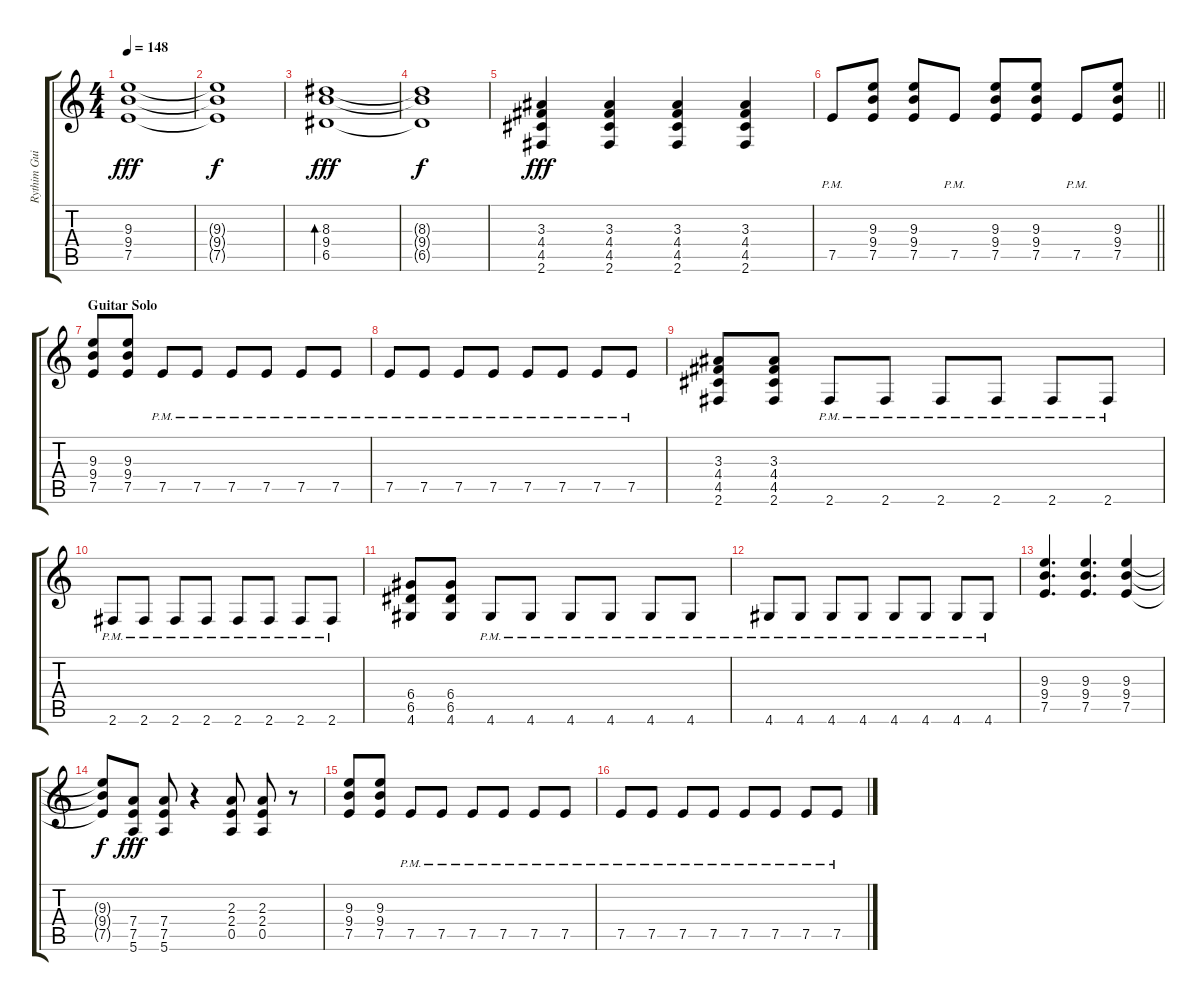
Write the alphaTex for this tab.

\track ("Rythim Guitar" "Rythim Gui") {instrument distortionguitar}
\staff {score tabs}
\tuning (E4 B3 G3 D3 A2 E2) {hide}
\ts (4 4)
\tempo 148
\clef g2
\ks c
(9.3 9.4 7.5).1{dy fff} |
(9.3{t} 9.4{t} 7.5{t}).1{dy f} |
(8.3 9.4 6.5).1{bd 480 dy fff} |
(8.3{t} 9.4{t} 6.5{t}).1{dy f} |
(3.3 4.4 4.5 2.6).4{dy fff} (3.3 4.4 4.5 2.6).4 (3.3 4.4 4.5 2.6).4 (3.3 4.4 4.5 2.6).4 |
\barLineRight lightlight
7.5{pm}.8 (9.3 9.4 7.5).8 (9.3 9.4 7.5).8 7.5{pm}.8 (9.3 9.4 7.5).8 (9.3 9.4 7.5).8 7.5{pm}.8 (9.3 9.4 7.5).8 |
\section ("" "Guitar Solo")
(9.3 9.4 7.5).8 (9.3 9.4 7.5).8 7.5{pm}.8 7.5{pm}.8 7.5{pm}.8 7.5{pm}.8 7.5{pm}.8 7.5{pm}.8 |
7.5{pm}.8 7.5{pm}.8 7.5{pm}.8 7.5{pm}.8 7.5{pm}.8 7.5{pm}.8 7.5{pm}.8 7.5{pm}.8 |
(3.3 4.4 4.5 2.6).8 (3.3 4.4 4.5 2.6).8 2.6{pm}.8 2.6{pm}.8 2.6{pm}.8 2.6{pm}.8 2.6{pm}.8 2.6{pm}.8 |
2.6{pm}.8 2.6{pm}.8 2.6{pm}.8 2.6{pm}.8 2.6{pm}.8 2.6{pm}.8 2.6{pm}.8 2.6{pm}.8 |
(6.4 6.5 4.6).8 (6.4 6.5 4.6).8 4.6{pm}.8 4.6{pm}.8 4.6{pm}.8 4.6{pm}.8 4.6{pm}.8 4.6{pm}.8 |
4.6{pm}.8 4.6{pm}.8 4.6{pm}.8 4.6{pm}.8 4.6{pm}.8 4.6{pm}.8 4.6{pm}.8 4.6{pm}.8 |
(9.3 9.4 7.5).4{d} (9.3 9.4 7.5).4{d} (9.3 9.4 7.5).4 |
(9.3{t} 9.4{t} 7.5{t}).8{dy f} (7.4 7.5 5.6).8{dy fff} (7.4 7.5 5.6).8 r.4 (2.3 2.4 0.5).8 (2.3 2.4 0.5).8 r.8 |
(9.3 9.4 7.5).8 (9.3 9.4 7.5).8 7.5{pm}.8 7.5{pm}.8 7.5{pm}.8 7.5{pm}.8 7.5{pm}.8 7.5{pm}.8 |
7.5{pm}.8 7.5{pm}.8 7.5{pm}.8 7.5{pm}.8 7.5{pm}.8 7.5{pm}.8 7.5{pm}.8 7.5{pm}.8
